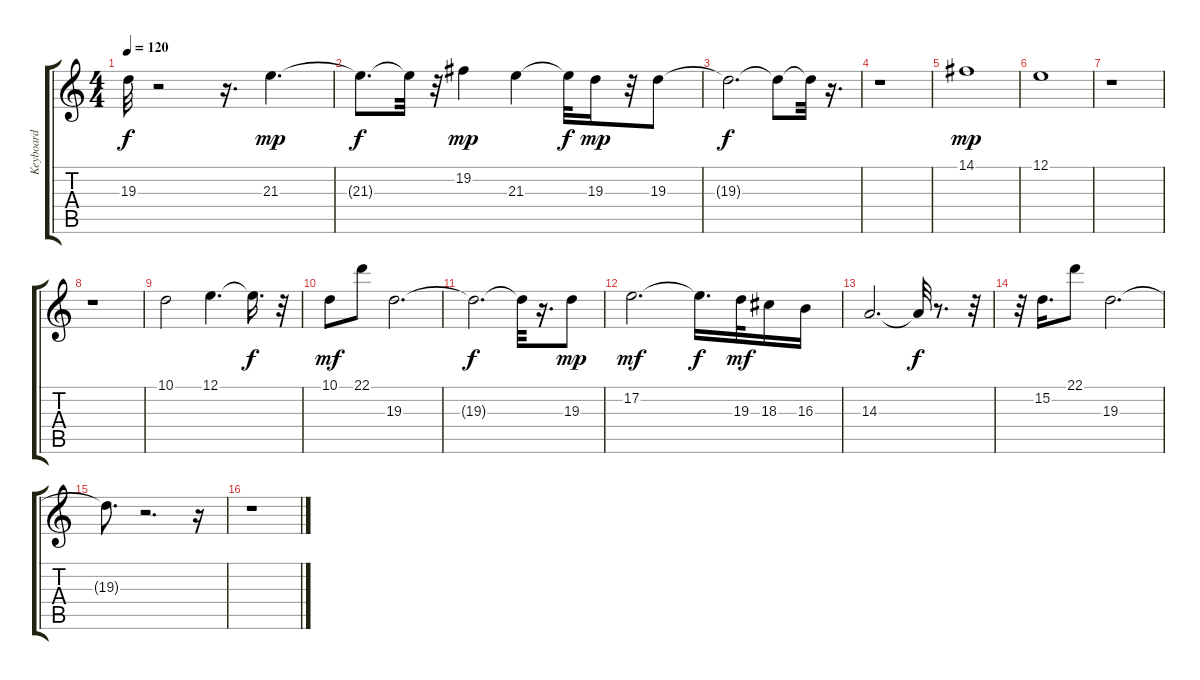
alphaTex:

\track ("Keyboard" "Keyboard") {instrument lead2sawtooth}
\staff {score tabs}
\tuning (E4 B3 G3 D3 A2 E2) {hide}
\ts (4 4)
\tempo 120
\clef g2
\ks c
19.3{t}.32{dy f} r.2 r.16{d} 21.3.4{d dy mp} |
21.3{t}.8{d dy f} 21.3{t}.32 r.32 19.2.4{dy mp} 21.3.4 21.3{t}.32{dy f} 19.3.16{dy mp} r.32 19.3.8 |
19.3{t}.2{d dy f} 19.3{t}.8 19.3{t}.32 r.16{d} |
r.1 |
14.1.1{dy mp} |
12.1.1 |
r.1 |
r.1 |
10.1.2 12.1.4{d} 12.1{t}.16{d dy f} r.32 |
10.1.8{dy mf} 22.1.8 19.3.2{d} |
19.3{t}.2{d dy f} 19.3{t}.32 r.16{d} 19.3.8{dy mp} |
17.2.2{d dy mf} 17.2{t}.16{d dy f} 19.3.32{dy mf} 18.3.16 16.3.16 |
14.3.2{d} 14.3{t}.32{dy f} r.8{d} r.32 |
r.32 15.2.16{d} 22.1.8 19.3.2{d} |
19.3{t}.8{d} r.2{d} r.16 |
r.1
